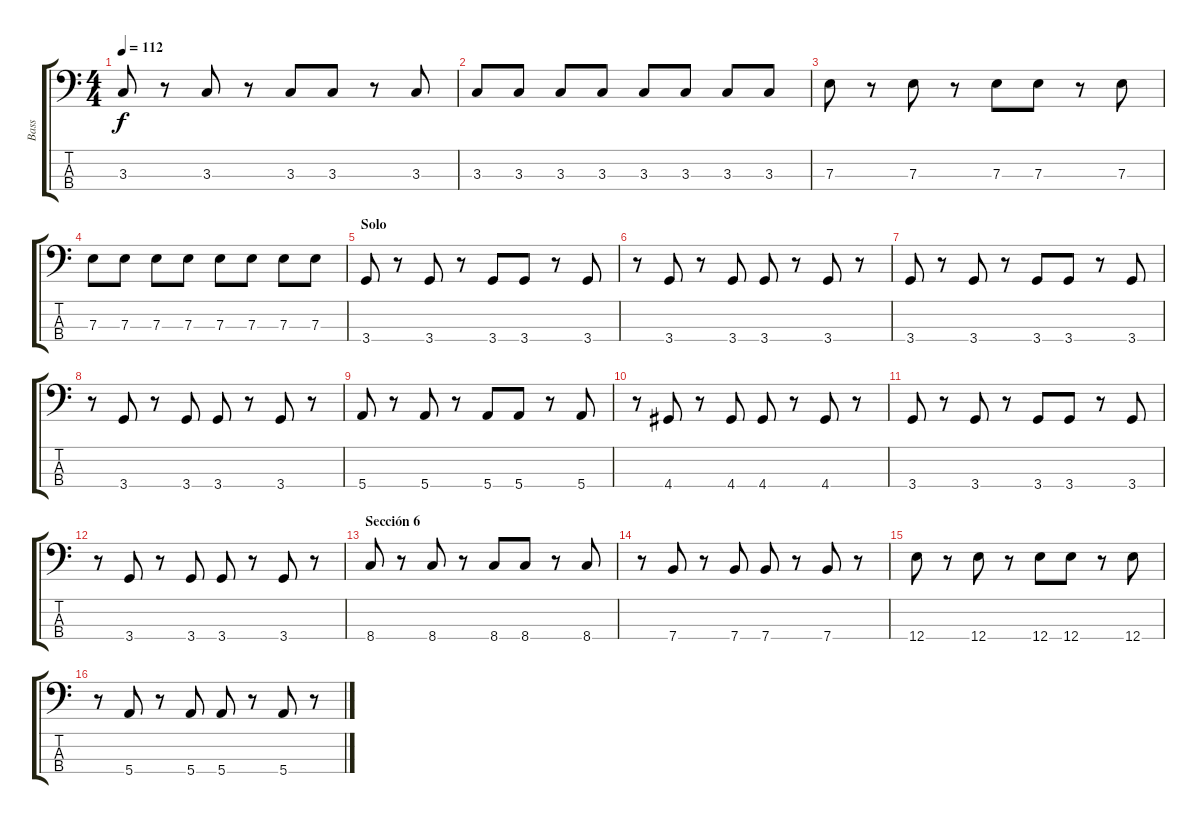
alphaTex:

\track ("Bass" "Bass") {instrument electricbasspick}
\staff {score tabs}
\tuning (G2 D2 A1 E1) {hide}
\ts (4 4)
\tempo 112
\clef f4
\ks c
3.3.8{dy f} r.8 3.3.8 r.8 3.3.8 3.3.8 r.8 3.3.8 |
3.3.8 3.3.8 3.3.8 3.3.8 3.3.8 3.3.8 3.3.8 3.3.8 |
7.3.8 r.8 7.3.8 r.8 7.3.8 7.3.8 r.8 7.3.8 |
7.3.8 7.3.8 7.3.8 7.3.8 7.3.8 7.3.8 7.3.8 7.3.8 |
\section ("" "Solo")
3.4.8 r.8 3.4.8 r.8 3.4.8 3.4.8 r.8 3.4.8 |
r.8 3.4.8 r.8 3.4.8 3.4.8 r.8 3.4.8 r.8 |
3.4.8 r.8 3.4.8 r.8 3.4.8 3.4.8 r.8 3.4.8 |
r.8 3.4.8 r.8 3.4.8 3.4.8 r.8 3.4.8 r.8 |
5.4.8 r.8 5.4.8 r.8 5.4.8 5.4.8 r.8 5.4.8 |
r.8 4.4.8 r.8 4.4.8 4.4.8 r.8 4.4.8 r.8 |
3.4.8 r.8 3.4.8 r.8 3.4.8 3.4.8 r.8 3.4.8 |
r.8 3.4.8 r.8 3.4.8 3.4.8 r.8 3.4.8 r.8 |
\section ("" "Sección 6")
8.4.8 r.8 8.4.8 r.8 8.4.8 8.4.8 r.8 8.4.8 |
r.8 7.4.8 r.8 7.4.8 7.4.8 r.8 7.4.8 r.8 |
12.4.8 r.8 12.4.8 r.8 12.4.8 12.4.8 r.8 12.4.8 |
r.8 5.4.8 r.8 5.4.8 5.4.8 r.8 5.4.8 r.8
